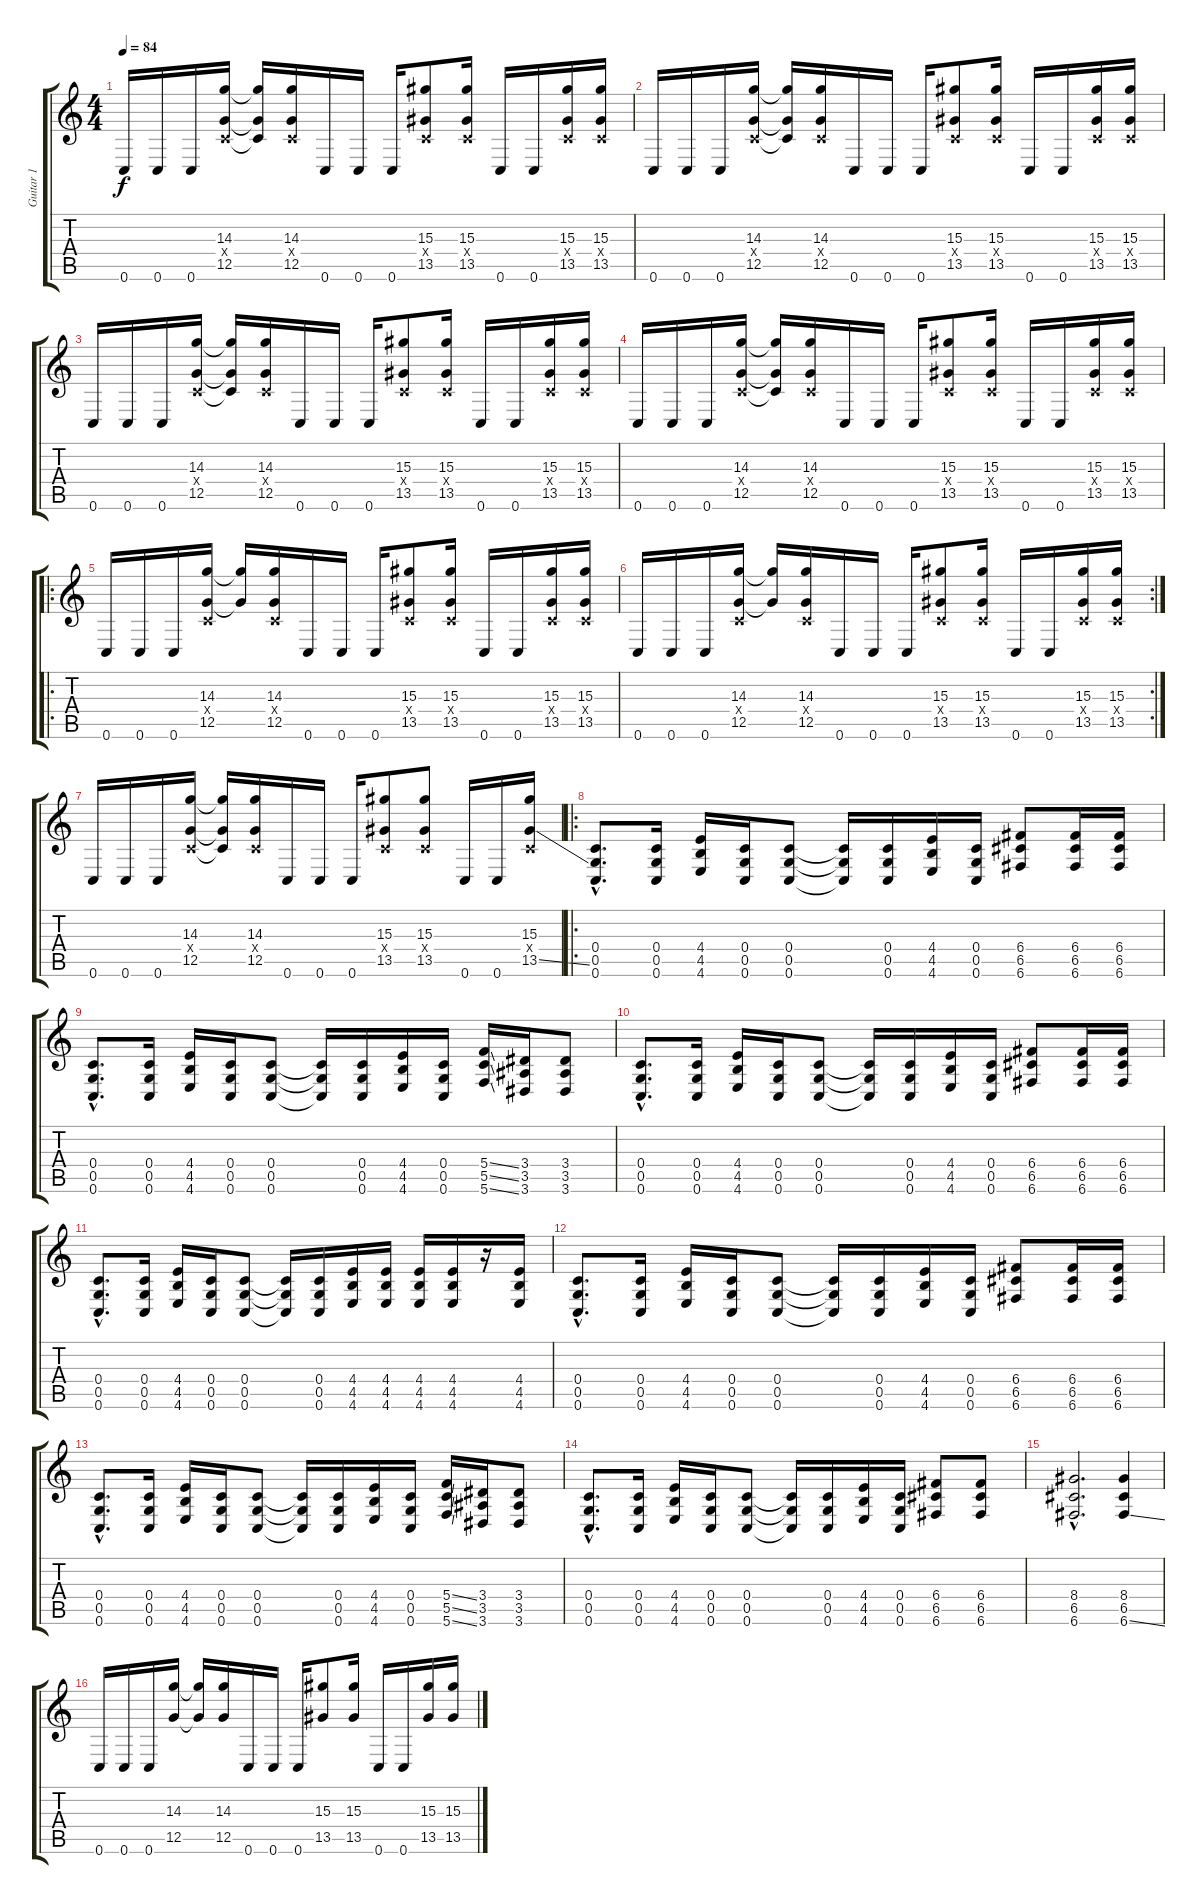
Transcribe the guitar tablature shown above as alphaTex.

\track ("Guitar 1" "Guitar 1") {instrument distortionguitar}
\staff {score tabs}
\tuning (D4 A3 F3 C3 G2 C2) {hide}
\ts (4 4)
\tempo 84
\clef g2
\ks c
0.6.16{dy f instrument distortionguitar} 0.6.16 0.6.16 (14.3 0.4{x} 12.5).16 (14.3{t} 0.4{t} 12.5{t}).16 (14.3 0.4{x} 12.5).16 0.6.16 0.6.16 0.6.16 (15.3 0.4{x} 13.5).8 (15.3 0.4{x} 13.5).16 0.6.16 0.6.16 (15.3 0.4{x} 13.5).16 (15.3 0.4{x} 13.5).16 |
0.6.16 0.6.16 0.6.16 (14.3 0.4{x} 12.5).16 (14.3{t} 0.4{t} 12.5{t}).16 (14.3 0.4{x} 12.5).16 0.6.16 0.6.16 0.6.16 (15.3 0.4{x} 13.5).8 (15.3 0.4{x} 13.5).16 0.6.16 0.6.16 (15.3 0.4{x} 13.5).16 (15.3 0.4{x} 13.5).16 |
0.6.16 0.6.16 0.6.16 (14.3 0.4{x} 12.5).16 (14.3{t} 0.4{t} 12.5{t}).16 (14.3 0.4{x} 12.5).16 0.6.16 0.6.16 0.6.16 (15.3 0.4{x} 13.5).8 (15.3 0.4{x} 13.5).16 0.6.16 0.6.16 (15.3 0.4{x} 13.5).16 (15.3 0.4{x} 13.5).16 |
0.6.16 0.6.16 0.6.16 (14.3 0.4{x} 12.5).16 (14.3{t} 0.4{t} 12.5{t}).16 (14.3 0.4{x} 12.5).16 0.6.16 0.6.16 0.6.16 (15.3 0.4{x} 13.5).8 (15.3 0.4{x} 13.5).16 0.6.16 0.6.16 (15.3 0.4{x} 13.5).16 (15.3 0.4{x} 13.5).16 |
\ro
0.6.16 0.6.16 0.6.16 (14.3 0.4{x} 12.5).16 (14.3{t} 12.5{t}).16 (14.3 0.4{x} 12.5).16 0.6.16 0.6.16 0.6.16 (15.3 0.4{x} 13.5).8 (15.3 0.4{x} 13.5).16 0.6.16 0.6.16 (15.3 0.4{x} 13.5).16 (15.3 0.4{x} 13.5).16 |
\rc 2
0.6.16 0.6.16 0.6.16 (14.3 0.4{x} 12.5).16 (14.3{t} 12.5{t}).16 (14.3 0.4{x} 12.5).16 0.6.16 0.6.16 0.6.16 (15.3 0.4{x} 13.5).8 (15.3 0.4{x} 13.5).16 0.6.16 0.6.16 (15.3 0.4{x} 13.5).16 (15.3 0.4{x} 13.5).16 |
0.6.16 0.6.16 0.6.16 (14.3 0.4{x} 12.5).16 (14.3{t} 0.4{t} 12.5{t}).16 (14.3 0.4{x} 12.5).16 0.6.16 0.6.16 0.6.16 (15.3 0.4{x} 13.5).8 (15.3 0.4{x} 13.5).8 0.6.16 0.6.16 (15.3 0.4{x} 13.5{ss}).16 |
\ro
(0.4{hac} 0.5{hac} 0.6{hac}).8{d} (0.4 0.5 0.6).16 (4.4 4.5 4.6).16 (0.4 0.5 0.6).16 (0.4 0.5 0.6).8 (0.4{t} 0.5{t} 0.6{t}).16 (0.4 0.5 0.6).16 (4.4 4.5 4.6).16 (0.4 0.5 0.6).16 (6.4 6.5 6.6).8 (6.4 6.5 6.6).16 (6.4 6.5 6.6).16 |
(0.4{hac} 0.5{hac} 0.6{hac}).8{d} (0.4 0.5 0.6).16 (4.4 4.5 4.6).16 (0.4 0.5 0.6).16 (0.4 0.5 0.6).8 (0.4{t} 0.5{t} 0.6{t}).16 (0.4 0.5 0.6).16 (4.4 4.5 4.6).16 (0.4 0.5 0.6).16 (5.4{ss} 5.5{ss} 5.6{ss}).16 (3.4 3.5 3.6).16 (3.4 3.5 3.6).8 |
(0.4{hac} 0.5{hac} 0.6{hac}).8{d} (0.4 0.5 0.6).16 (4.4 4.5 4.6).16 (0.4 0.5 0.6).16 (0.4 0.5 0.6).8 (0.4{t} 0.5{t} 0.6{t}).16 (0.4 0.5 0.6).16 (4.4 4.5 4.6).16 (0.4 0.5 0.6).16 (6.4 6.5 6.6).8 (6.4 6.5 6.6).16 (6.4 6.5 6.6).16 |
(0.4{hac} 0.5{hac} 0.6{hac}).8{d} (0.4 0.5 0.6).16 (4.4 4.5 4.6).16 (0.4 0.5 0.6).16 (0.4 0.5 0.6).8 (0.4{t} 0.5{t} 0.6{t}).16 (0.4 0.5 0.6).16 (4.4 4.5 4.6).16 (4.4 4.5 4.6).16 (4.4 4.5 4.6).16 (4.4 4.5 4.6).16 r.16 (4.4 4.5 4.6).16 |
(0.4{hac} 0.5{hac} 0.6{hac}).8{d} (0.4 0.5 0.6).16 (4.4 4.5 4.6).16 (0.4 0.5 0.6).16 (0.4 0.5 0.6).8 (0.4{t} 0.5{t} 0.6{t}).16 (0.4 0.5 0.6).16 (4.4 4.5 4.6).16 (0.4 0.5 0.6).16 (6.4 6.5 6.6).8 (6.4 6.5 6.6).16 (6.4 6.5 6.6).16 |
(0.4{hac} 0.5{hac} 0.6{hac}).8{d} (0.4 0.5 0.6).16 (4.4 4.5 4.6).16 (0.4 0.5 0.6).16 (0.4 0.5 0.6).8 (0.4{t} 0.5{t} 0.6{t}).16 (0.4 0.5 0.6).16 (4.4 4.5 4.6).16 (0.4 0.5 0.6).16 (5.4{ss} 5.5{ss} 5.6{ss}).16 (3.4 3.5 3.6).16 (3.4 3.5 3.6).8 |
(0.4{hac} 0.5{hac} 0.6{hac}).8{d} (0.4 0.5 0.6).16 (4.4 4.5 4.6).16 (0.4 0.5 0.6).16 (0.4 0.5 0.6).8 (0.4{t} 0.5{t} 0.6{t}).16 (0.4 0.5 0.6).16 (4.4 4.5 4.6).16 (0.4 0.5 0.6).16 (6.4 6.5 6.6).8 (6.4 6.5 6.6).8 |
(8.4{hac} 6.5{hac} 6.6{hac}).2{d} (8.4 6.5 6.6{ss}).4 |
0.6.16 0.6.16 0.6.16 (14.3 12.5).16 (14.3{t} 12.5{t}).16 (14.3 12.5).16 0.6.16 0.6.16 0.6.16 (15.3 13.5).8 (15.3 13.5).16 0.6.16 0.6.16 (15.3 13.5).16 (15.3 13.5).16
